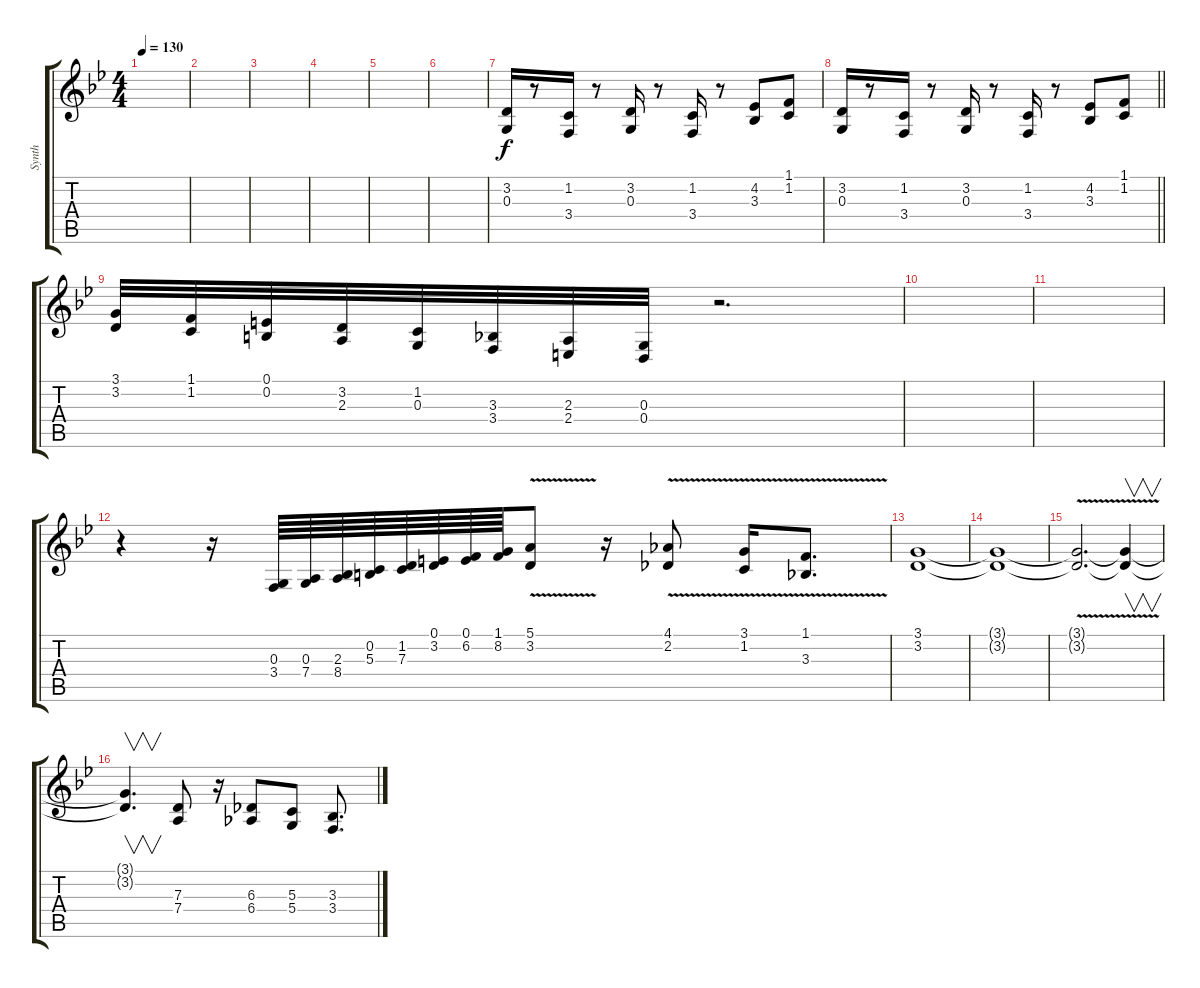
\track ("Synth" "Synth") {instrument lead2sawtooth}
\staff {score tabs}
\tuning (E4 B3 G3 D3 A2 E2) {hide}
\ts (4 4)
\tempo 130
\clef g2
\ks bb
|
|
|
|
|
|
(3.2 0.3).16{volume 10 instrument rockorgan} r.8 (1.2 3.4).16 r.8 (3.2 0.3).16 r.8 (1.2 3.4).16 r.8 (4.2 3.3).8 (1.1 1.2).8 |
\barLineRight lightlight
(3.2 0.3).16 r.8 (1.2 3.4).16 r.8 (3.2 0.3).16 r.8 (1.2 3.4).16 r.8 (4.2 3.3).8 (1.1 1.2).8 |
(3.1 3.2).32{volume 7} (1.1 1.2).32 (0.1 0.2).32 (3.2 2.3).32 (1.2 0.3).32 (3.3 3.4).32 (2.3 2.4).32 (0.3 0.4).32 r.2{d} |
|
|
r.4{instrument percussiveorgan} r.16 (0.3 3.4).64 (0.3 7.4).64 (2.3 8.4).64 (0.2 5.3).64 (1.2 7.3).64 (0.1 3.2).64 (0.1 6.2).64 (1.1 8.2).64 (5.1{v} 3.2).8 r.16 (4.1{v} 2.2).8 (3.1{v} 1.2).16 (1.1{v} 3.3).8{d} |
(3.1 3.2).1{volume 6} |
(3.1{t} 3.2{t}).1 |
(3.1{v t} 3.2{v t}).2{d} (3.1{t} 3.2{t}).4{v} |
(3.1{t} 3.2{t}).4{v d} (7.3 7.4).8 r.16 (6.3 6.4).8 (5.3 5.4).8 (3.3 3.4).8{d}
